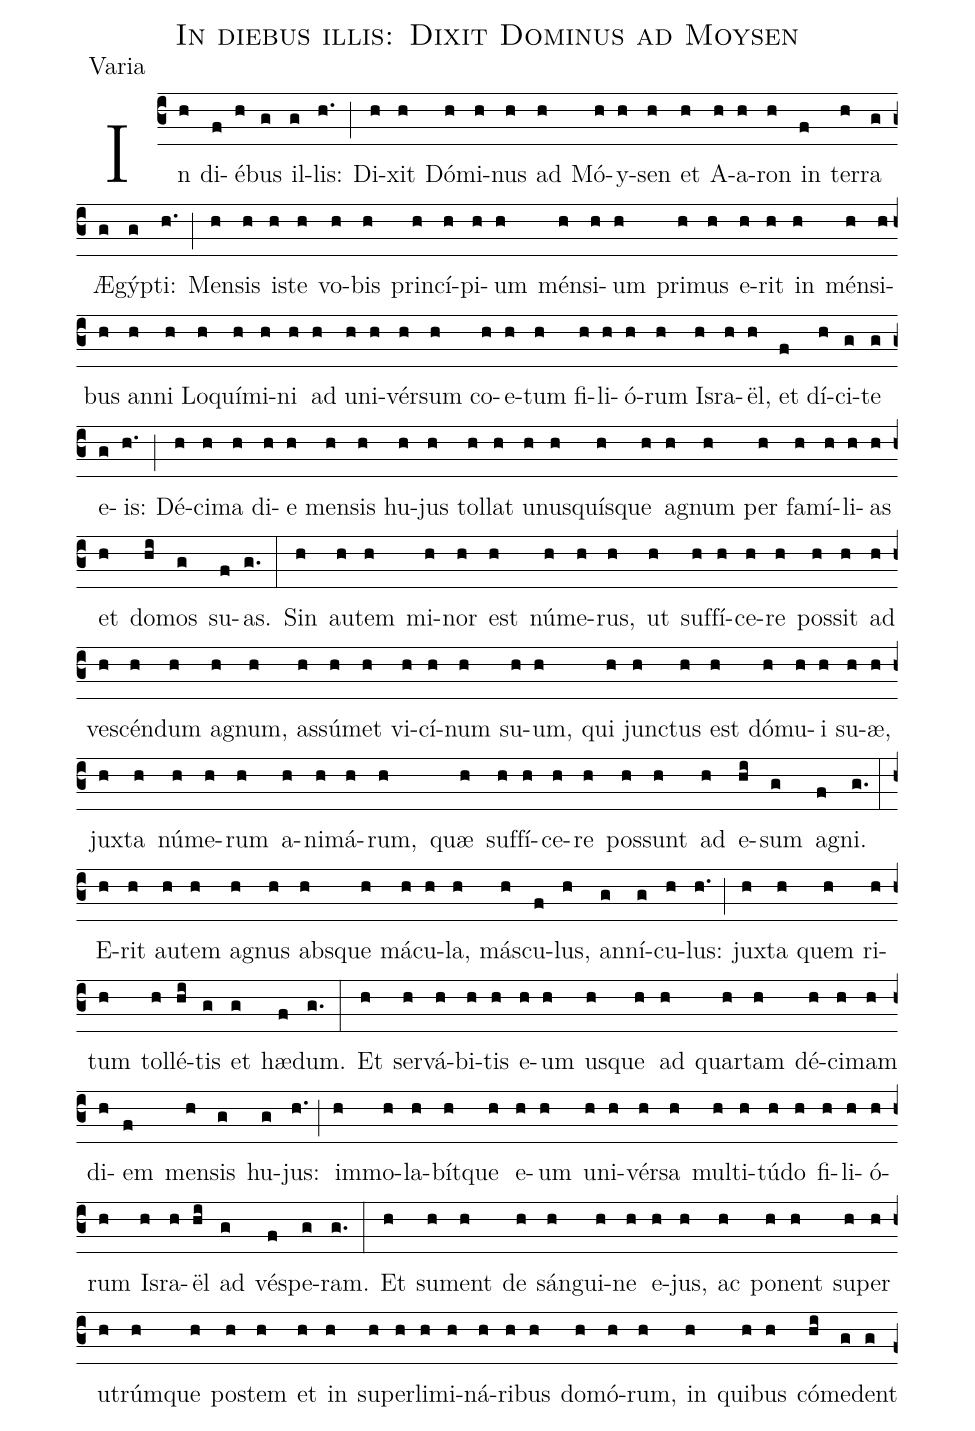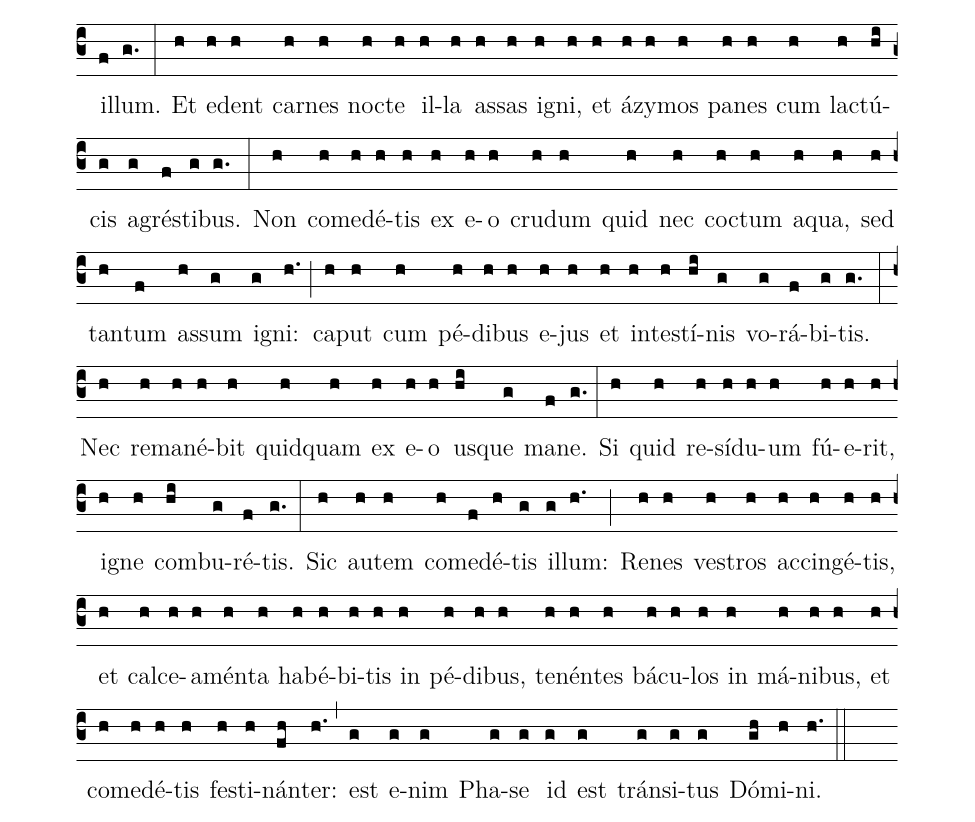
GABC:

name:In diebus illis: Dixit Dominus ad Moysen;
office-part:Varia;
%%
(c3) In(h) di(f)é(h)bus(g) il(g)lis:(h.) (;) Di(h)xit(h) Dó(h)mi(h)nus(h) ad(h) Mó(h)y(h)sen(h) et(h) A(h)a(h)ron(h) in(f) ter(h)ra(g) Æ(g)gýp(g)ti:(h.) (;) Men(h)sis(h) is(h)te(h) vo(h)bis(h) prin(h)cí(h)pi(h)um(h) mén(h)si(h)um(h) pri(h)mus(h) e(h)rit(h) in(h) mén(h)si(h)bus(h) an(h)ni(h) Lo(h)quí(h)mi(h)ni(h) ad(h) u(h)ni(h)vér(h)sum(h) co(h)e(h)tum(h) fi(h)li(h)ó(h)rum(h) Is(h)ra(h)ël,(h) et(f) dí(h)ci(g)te(g) e(g)is:(h.) (;) Dé(h)ci(h)ma(h) di(h)e(h) men(h)sis(h) hu(h)jus(h) tol(h)lat(h) u(h)nus(h)quís(h)que(h) a(h)gnum(h) per(h) fa(h)mí(h)li(h)as(h) et(h) do(hi)mos(g) su(f)as.(g.) (:) Sin(h) au(h)tem(h) mi(h)nor(h) est(h) nú(h)me(h)rus,(h) ut(h) suf(h)fí(h)ce(h)re(h) pos(h)sit(h) ad(h) ve(h)scén(h)dum(h) a(h)gnum,(h) as(h)sú(h)met(h) vi(h)cí(h)num(h) su(h)um,(h) qui(h) junc(h)tus(h) est(h) dó(h)mu(h)i(h) su(h)æ,(h) jux(h)ta(h) nú(h)me(h)rum(h) a(h)ni(h)má(h)rum,(h) quæ(h) suf(h)fí(h)ce(h)re(h) pos(h)sunt(h) ad(h) e(hi)sum(g) a(f)gni.(g.) (:) E(h)rit(h) au(h)tem(h) a(h)gnus(h) abs(h)que(h) má(h)cu(h)la,(h) más(h)cu(f)lus,(h) an(g)ní(g)cu(h)lus:(h.) (;) jux(h)ta(h) quem(h) ri(h)tum(h) tol(h)lé(hi)tis(g) et(g) hæ(f)dum.(g.) (:) Et(h) ser(h)vá(h)bi(h)tis(h) e(h)um(h) us(h)que(h) ad(h) quar(h)tam(h) dé(h)ci(h)mam(h) di(h)em(f) men(h)sis(g) hu(g)jus:(h.) (;) im(h)mo(h)la(h)bít(h)que(h) e(h)um(h) u(h)ni(h)vér(h)sa(h) mul(h)ti(h)tú(h)do(h) fi(h)li(h)ó(h)rum(h) Is(h)ra(h)ël(hi) ad(g) vés(f)pe(g)ram.(g.) (:) Et(h) su(h)ment(h) de(h) sán(h)gui(h)ne(h) e(h)jus,(h) ac(h) po(h)nent(h) su(h)per(h) u(h)trúm(h)que(h) pos(h)tem(h) et(h) in(h) su(h)per(h)li(h)mi(h)ná(h)ri(h)bus(h) do(h)mó(h)rum,(h) in(h) qui(h)bus(h) cóm(hi)e(g)dent(g) il(f)lum.(g.) (:) Et(h) e(h)dent(h) car(h)nes(h) noc(h)te(h) il(h)la(h) as(h)sas(h) i(h)gni,(h) et(h) á(h)zy(h)mos(h) pa(h)nes(h) cum(h) lac(h)tú(hi)cis(g) a(g)grés(f)ti(g)bus.(g.) (:) Non(h) com(h)e(h)dé(h)tis(h) ex(h) e(h)o(h) cru(h)dum(h) quid(h) nec(h) coc(h)tum(h) a(h)qua,(h) sed(h) tan(h)tum(f) as(h)sum(g) i(g)gni:(h.) (;) ca(h)put(h) cum(h) pé(h)di(h)bus(h) e(h)jus(h) et(h) in(h)tes(h)tí(hi)nis(g) vo(g)rá(f)bi(g)tis.(g.) (:) Nec(h) re(h)ma(h)né(h)bit(h) quid(h)quam(h) ex(h) e(h)o(h) us(hi)que(g) ma(f)ne.(g.) (:) Si(h) quid(h) re(h)sí(h)du(h)um(h) fú(h)e(h)rit,(h) i(h)gne(h) com(hi)bu(g)ré(f)tis.(g.) (:) Sic(h) au(h)tem(h) com(h)e(f)dé(h)tis(g) il(g)lum:(h.) (;) Re(h)nes(h) ves(h)tros(h) ac(h)cin(h)gé(h)tis,(h) et(h) cal(h)ce(h)a(h)mén(h)ta(h) ha(h)bé(h)bi(h)tis(h) in(h) pé(h)di(h)bus,(h) te(h)nén(h)tes(h) bá(h)cu(h)los(h) in(h) má(h)ni(h)bus,(h) et(h) com(h)e(h)dé(h)tis(h) fes(h)ti(h)nán(fh)ter:(h.) (,) est(g) e(g)nim(g) Pha(g)se(g) id(g) est(g) tráns(g)i(g)tus(g) Dó(gh)mi(h)ni.(h.) (::)
